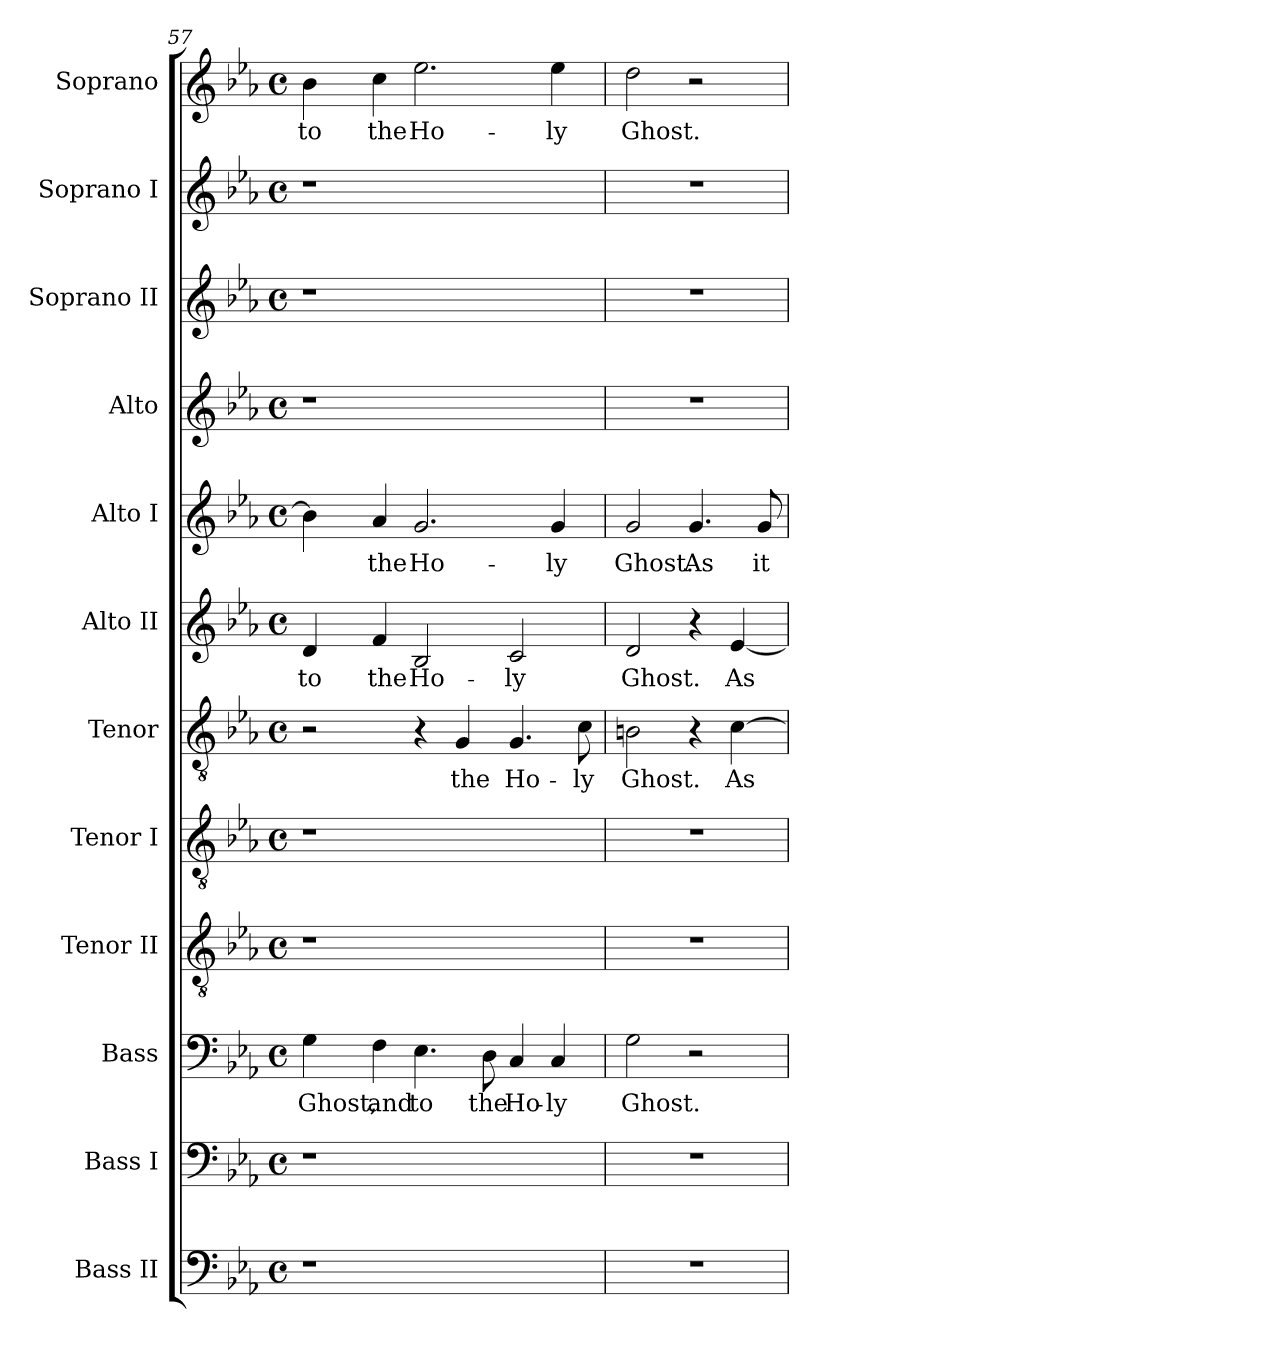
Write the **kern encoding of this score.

**kern	**kern	**kern	**text	**kern	**kern	**kern	**text	**kern	**text	**kern	**text	**kern	**kern	**kern	**kern	**text
*part12	*part11	*part10	*part10	*part9	*part8	*part7	*part7	*part6	*part6	*part5	*part5	*part4	*part3	*part2	*part1	*part1
*staff12	*staff11	*staff10	*staff10	*staff9	*staff8	*staff7	*staff7	*staff6	*staff6	*staff5	*staff5	*staff4	*staff3	*staff2	*staff1	*staff1
*I"Bass II	*I"Bass I	*I"Bass	*	*I"Tenor II	*I"Tenor I	*I"Tenor	*	*I"Alto II	*	*I"Alto I	*	*I"Alto	*I"Soprano II	*I"Soprano I	*I"Soprano	*
*I'BII	*I'BI	*I'B	*	*I'TII	*I'TI	*I'T	*	*I'AII	*	*I'AI	*	*I'A	*I'SII	*I'SI	*I'S	*
*clefF4	*clefF4	*clefF4	*	*clefGv2	*clefGv2	*clefGv2	*	*clefG2	*	*clefG2	*	*clefG2	*clefG2	*clefG2	*clefG2	*
*ITrd7c12	*	*ITrd7c12	*	*ITrd7c12	*ITrd7c12	*ITrd7c12	*	*	*	*	*	*	*	*	*	*
*k[b-e-a-]	*k[b-e-a-]	*k[b-e-a-]	*	*k[b-e-a-]	*k[b-e-a-]	*k[b-e-a-]	*	*k[b-e-a-]	*	*k[b-e-a-]	*	*k[b-e-a-]	*k[b-e-a-]	*k[b-e-a-]	*k[b-e-a-]	*
*E-:	*E-:	*E-:	*	*E-:	*E-:	*E-:	*	*E-:	*	*E-:	*	*E-:	*E-:	*E-:	*E-:	*
*M4/4	*M4/4	*M4/4	*	*M4/4	*M4/4	*M4/4	*	*M4/4	*	*M4/4	*	*M4/4	*M4/4	*M4/4	*M4/4	*
*met(c)	*met(c)	*met(c)	*	*met(c)	*met(c)	*met(c)	*	*met(c)	*	*met(c)	*	*met(c)	*met(c)	*met(c)	*met(c)	*
=57	=57	=57	=57	=57	=57	=57	=57	=57	=57	=57	=57	=57	=57	=57	=57	=57
!LO:N:vis=1	!LO:N:vis=1	!	!	!	!	!	!	!	!	!	!	!	!	!	!	!
!	!	!	!LO:LY:b:color=#000000	!LO:N:vis=1	!LO:N:vis=1	!	!	!	!	!	!	!	!	!	!	!
!	!	!	!	!	!	!	!	!	!LO:LY:b:color=#000000	!	!	!LO:N:vis=1	!LO:N:vis=1	!LO:N:vis=1	!	!
!	!	!	!	!	!	!	!	!	!	!	!	!	!	!	!	!LO:LY:b:color=#000000
1r	1r	4GGi\	Ghost,	1r	1r	2r	.	4di/	to	4b-i\]	.	1r	1r	1r	4b-i\	to
!	!	!	!LO:LY:b:color=#000000	!	!	!	!	!	!	!	!	!	!	!	!	!
!	!	!	!	!	!	!	!	!	!LO:LY:b:color=#000000	!	!	!	!	!	!	!
!	!	!	!	!	!	!	!	!	!	!	!LO:LY:b:color=#000000	!	!	!	!	!
!	!	!	!	!	!	!	!	!	!	!	!	!	!	!	!	!LO:LY:b:color=#000000
.	.	4FFi\	and	.	.	.	.	4fi/	the	4a-i/	the	.	.	.	4cci\	the
!	!	!	!LO:LY:b:color=#000000	!	!	!	!	!	!	!	!	!	!	!	!	!
!	!	!	!	!	!	!	!	!	!LO:LY:b:color=#000000	!	!	!	!	!	!	!
!	!	!	!	!	!	!	!	!	!	!	!LO:LY:b:color=#000000	!	!	!	!	!
!	!	!	!	!	!	!	!	!	!	!	!	!	!	!	!	!LO:LY:b:color=#000000
.	.	4.EE-i\	to	.	.	4r	.	2B-i/	Ho-	2.gi/	Ho-	.	.	.	2.ee-i\	Ho-
!	!	!	!	!	!	!	!LO:LY:b:color=#000000	!	!	!	!	!	!	!	!	!
.	.	.	.	.	.	4GGi/	the	.	.	.	.	.	.	.	.	.
!	!	!	!LO:LY:b:color=#000000	!	!	!	!	!	!	!	!	!	!	!	!	!
.	.	8DDi\	the	.	.	.	.	.	.	.	.	.	.	.	.	.
!	!	!	!LO:LY:b:color=#000000	!	!	!	!	!	!	!	!	!	!	!	!	!
!	!	!	!	!	!	!	!LO:LY:b:color=#000000	!	!	!	!	!	!	!	!	!
!	!	!	!	!	!	!	!	!	!LO:LY:b:color=#000000	!	!	!	!	!	!	!
2ryy	2ryy	4CCi/	Ho-	2ryy	2ryy	4.GGi/	Ho-	2ci/	-ly	.	.	2ryy	2ryy	2ryy	.	.
!	!	!	!LO:LY:b:color=#000000	!	!	!	!	!	!	!	!	!	!	!	!	!
!	!	!	!	!	!	!	!	!	!	!	!LO:LY:b:color=#000000	!	!	!	!	!
!	!	!	!	!	!	!	!	!	!	!	!	!	!	!	!	!LO:LY:b:color=#000000
.	.	4CCi/	-ly	.	.	.	.	.	.	4gi/	-ly	.	.	.	4ee-i\	-ly
!	!	!	!	!	!	!	!LO:LY:b:color=#000000	!	!	!	!	!	!	!	!	!
.	.	.	.	.	.	8Ci\	-ly	.	.	.	.	.	.	.	.	.
=58	=58	=58	=58	=58	=58	=58	=58	=58	=58	=58	=58	=58	=58	=58	=58	=58
!	!	!	!LO:LY:b:color=#000000	!	!	!	!	!	!	!	!	!	!	!	!	!
!	!	!	!	!	!	!	!LO:LY:b:color=#000000	!	!	!	!	!	!	!	!	!
!	!	!	!	!	!	!	!	!	!LO:LY:b:color=#000000	!	!	!	!	!	!	!
!	!	!	!	!	!	!	!	!	!	!	!LO:LY:b:color=#000000	!	!	!	!	!
!	!	!	!	!	!	!	!	!	!	!	!	!	!	!	!	!LO:LY:b:color=#000000
1r	1r	2GGi\	Ghost.	1r	1r	2BBni\	Ghost.	2di/	Ghost.	2gi/	Ghost.	1r	1r	1r	2ddi\	Ghost.
!	!	!	!	!	!	!	!	!	!	!	!LO:LY:b:color=#000000	!	!	!	!	!
.	.	2r	.	.	.	4r	.	4r	.	4.gi/	As	.	.	.	2r	.
!	!	!	!	!	!	!	!LO:LY:b:color=#000000	!	!	!	!	!	!	!	!	!
!	!	!	!	!	!	!	!	!	!LO:LY:b:color=#000000	!	!	!	!	!	!	!
.	.	.	.	.	.	[>4Ci\	As	[<4e-i/	As	.	.	.	.	.	.	.
!	!	!	!	!	!	!	!	!	!	!	!LO:LY:b:color=#000000	!	!	!	!	!
.	.	.	.	.	.	.	.	.	.	8gi/	it	.	.	.	.	.
=	=	=	=	=	=	=	=	=	=	=	=	=	=	=	=	=
*-	*-	*-	*-	*-	*-	*-	*-	*-	*-	*-	*-	*-	*-	*-	*-	*-
